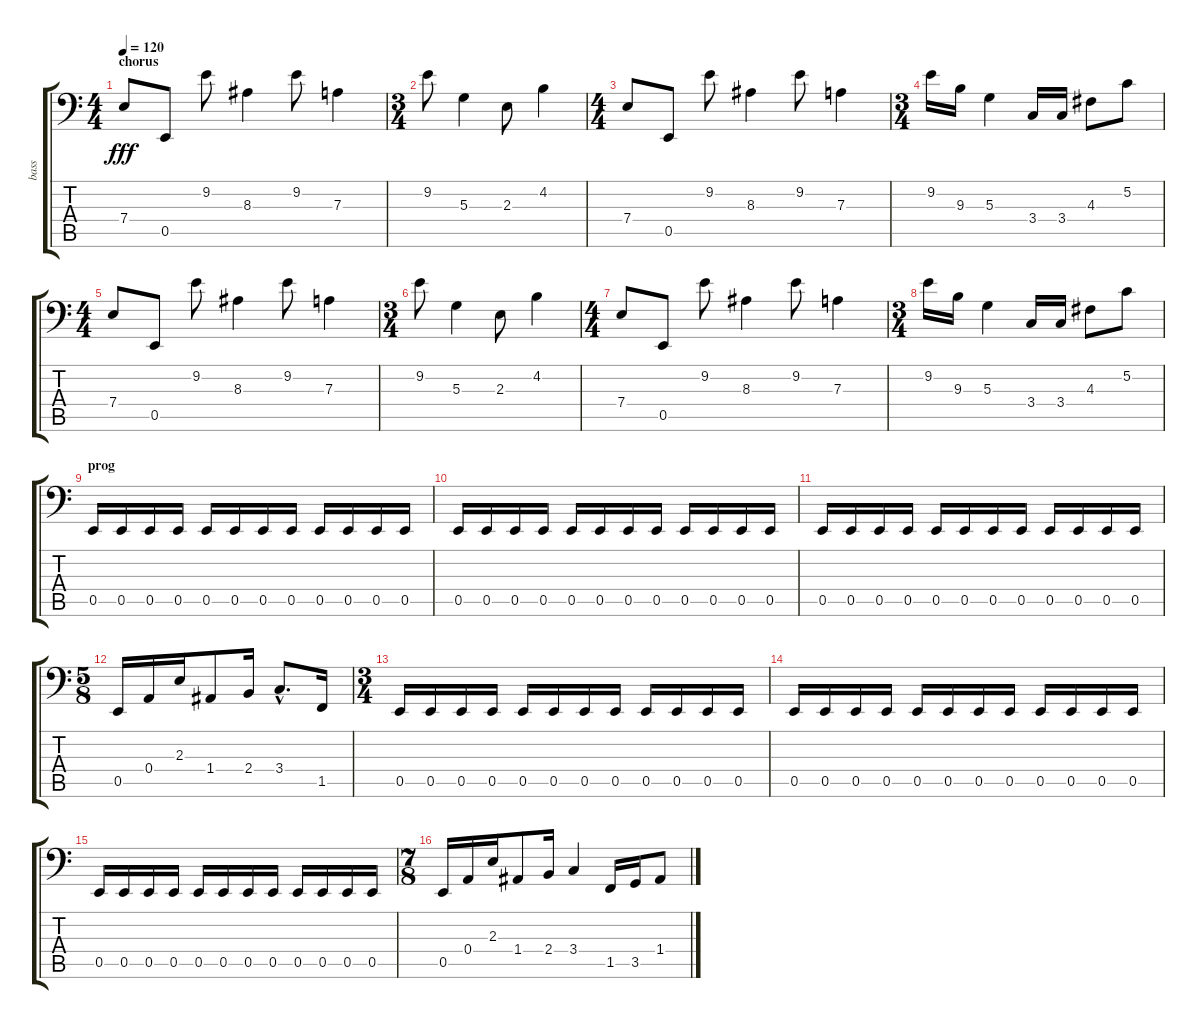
\track ("bass" "bass") {instrument electricbassfinger}
\staff {score tabs}
\tuning (C3 G2 D2 A1 E1 B0) {hide}
\ts (4 4)
\section ("" "chorus")
\tempo 120
\clef f4
\ks c
7.4.8{dy fff} 0.5.8 9.2.8 8.3.4 9.2.8 7.3.4 |
\ts (3 4)
9.2.8 5.3.4 2.3.8 4.2.4 |
\ts (4 4)
7.4.8 0.5.8 9.2.8 8.3.4 9.2.8 7.3.4 |
\ts (3 4)
9.2.16 9.3.16 5.3.4 3.4.16 3.4.16 4.3.8 5.2.8 |
\ts (4 4)
7.4.8 0.5.8 9.2.8 8.3.4 9.2.8 7.3.4 |
\ts (3 4)
9.2.8 5.3.4 2.3.8 4.2.4 |
\ts (4 4)
7.4.8 0.5.8 9.2.8 8.3.4 9.2.8 7.3.4 |
\ts (3 4)
9.2.16 9.3.16 5.3.4 3.4.16 3.4.16 4.3.8 5.2.8 |
\section ("" "prog")
0.5.16 0.5.16 0.5.16 0.5.16 0.5.16 0.5.16 0.5.16 0.5.16 0.5.16 0.5.16 0.5.16 0.5.16 |
0.5.16 0.5.16 0.5.16 0.5.16 0.5.16 0.5.16 0.5.16 0.5.16 0.5.16 0.5.16 0.5.16 0.5.16 |
0.5.16 0.5.16 0.5.16 0.5.16 0.5.16 0.5.16 0.5.16 0.5.16 0.5.16 0.5.16 0.5.16 0.5.16 |
\ts (5 8)
0.5.16 0.4.16 2.3.16 1.4.8 2.4.16 3.4{hac}.8{d} 1.5.16 |
\ts (3 4)
0.5.16 0.5.16 0.5.16 0.5.16 0.5.16 0.5.16 0.5.16 0.5.16 0.5.16 0.5.16 0.5.16 0.5.16 |
0.5.16 0.5.16 0.5.16 0.5.16 0.5.16 0.5.16 0.5.16 0.5.16 0.5.16 0.5.16 0.5.16 0.5.16 |
0.5.16 0.5.16 0.5.16 0.5.16 0.5.16 0.5.16 0.5.16 0.5.16 0.5.16 0.5.16 0.5.16 0.5.16 |
\ts (7 8)
0.5.16 0.4.16 2.3.16 1.4.8 2.4.16 3.4.4 1.5.16 3.5.16 1.4.8
